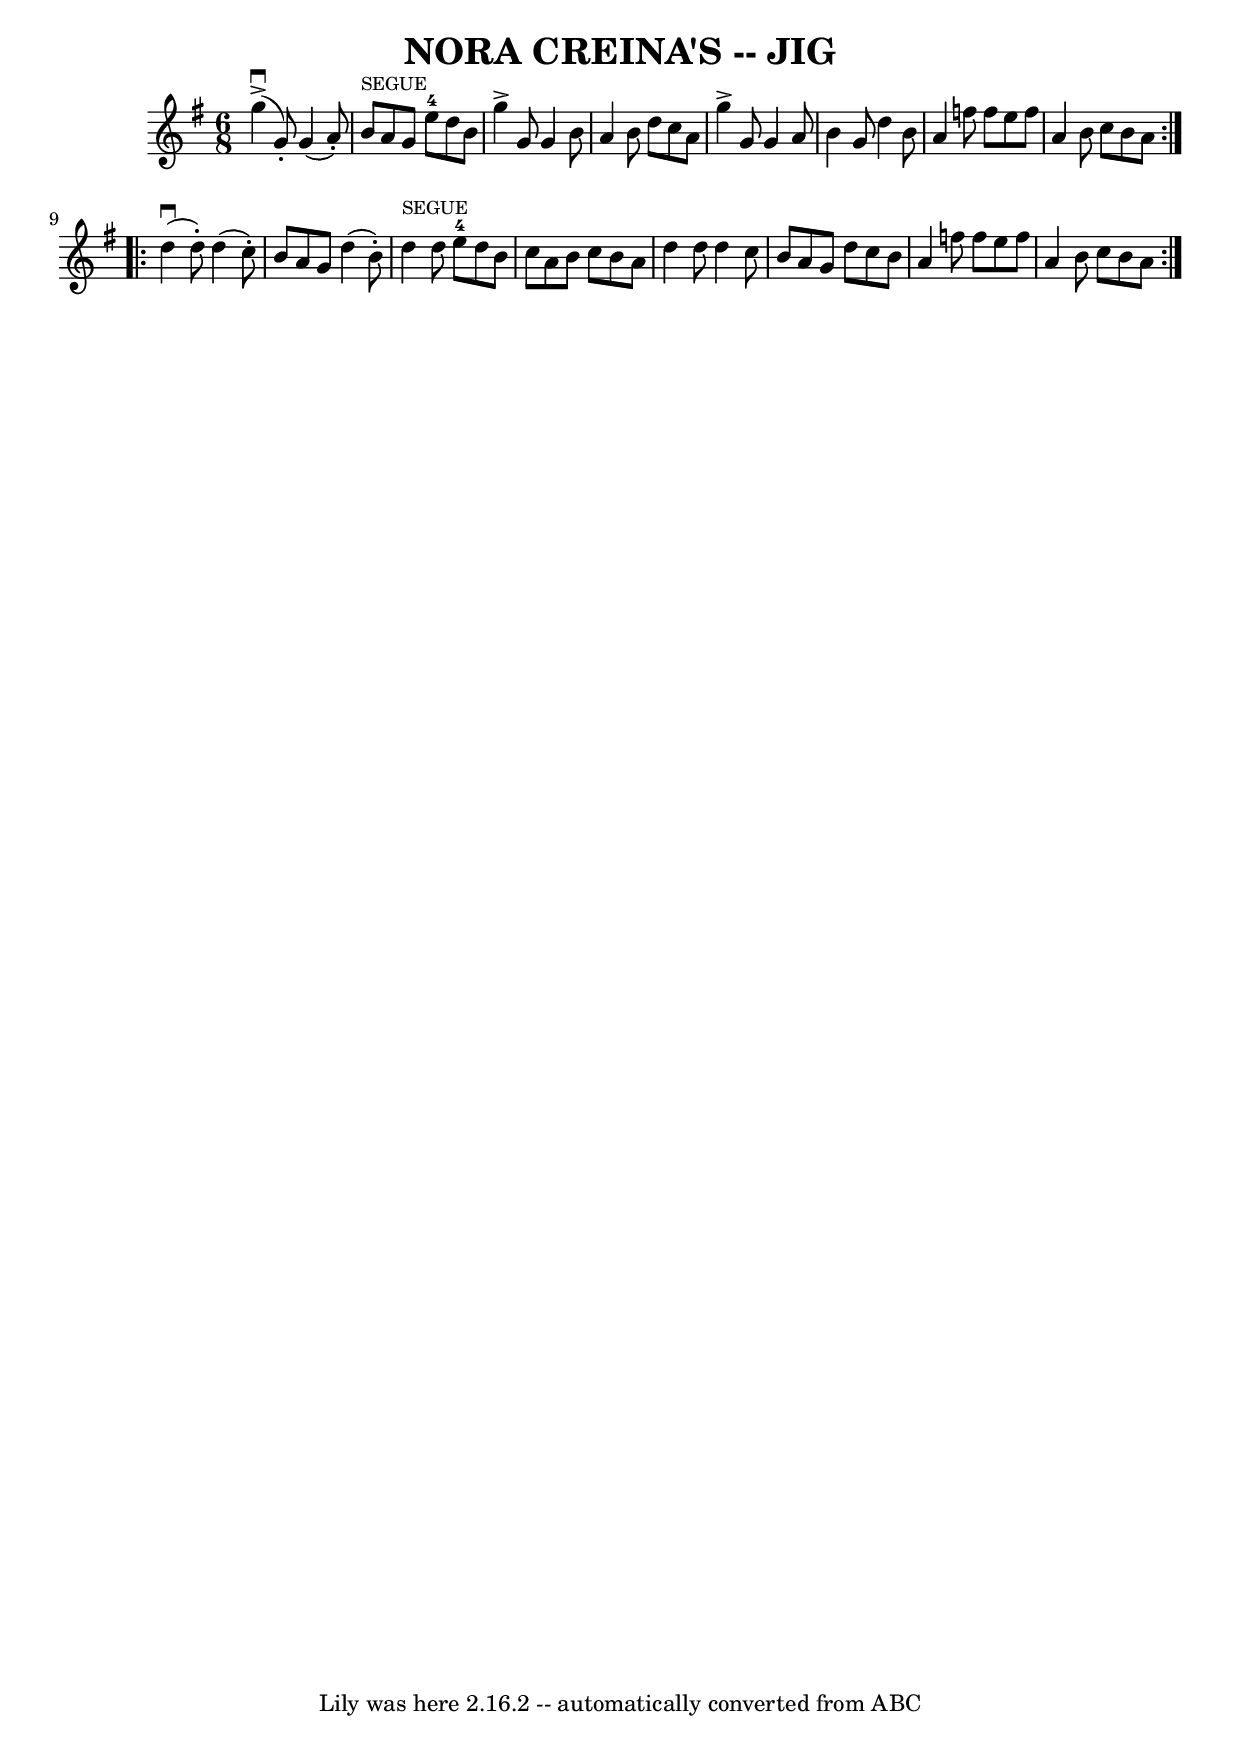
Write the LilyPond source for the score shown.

\version "2.7.40"
\include "Mammoth.ily"
\header {
	%% book = "Ryan's Mammoth Collection of Fiddle Tunes"
	crossRefNumber = "1"
	footnotes = ""
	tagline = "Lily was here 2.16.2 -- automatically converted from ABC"
	title = "NORA CREINA'S -- JIG"
}
voicedefault =  {
\set Score.defaultBarType = "empty"

\repeat volta 2 {
\time 6/8 \key g \major g''4 (^\downbow^\accent g'8 -.) g'4 (a'8 
-.)   |
 b'8^\segue a'8 g'8 e''8-4 d''8 b'8    
|
 g''4^\accent g'8 g'4 b'8    |
 a'4 b'8 d''8   
 c''8 a'8        |
 g''4^\accent g'8 g'4 a'8    |
   
b'4 g'8 d''4 b'8    |
 a'4 f''8 f''8 e''8 f''8    
|
 a'4 b'8 c''8 b'8 a'8    }     \repeat volta 2 { d''4 
(^\downbow d''8 -.) d''4 (c''8 -.)   |
 b'8 a'8 g'8    
d''4 (b'8 -.)   |
 d''4^\segue d''8 e''8-4 d''8    
b'8    |
 c''8 a'8 b'8 c''8 b'8 a'8        |
   
d''4 d''8 d''4 c''8    |
 b'8 a'8 g'8 d''8 c''8    
b'8    |
 a'4 f''8 f''8 e''8 f''8    |
 a'4 b'8  
 c''8 b'8 a'8    }   
}

\score{
    <<

	\context Staff="default"
	{
	    \voicedefault 
	}

    >>
	\layout {
	}
	\midi {}
}
